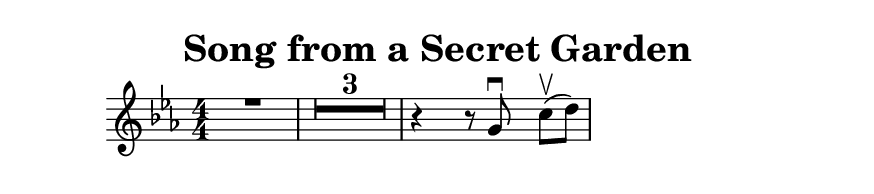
\version "2.18.2"

\header {
  title = "Song from a Secret Garden"
}

\paper {
    #(set-paper-size "a5")
}

global = {
    \time 4/4
}

\score {
  \new StaffGroup \relative a' \repeat volta 1 {
    \set Staff.keySignature = #`(((0 . 6) . ,FLAT)
                               ((0 . 9) . ,FLAT)
                               ((0 . 5) . ,FLAT)
                              )
    \compressFullBarRests
    \numericTimeSignature
    \override MultiMeasureRest.expand-limit = #2
    \override MultiMeasureRest.staff-position = #2

     R1 |
     R1*3 |
     r4 s8 r8 g8\downbow s8 c8\upbow(d8) |
   
    }
}